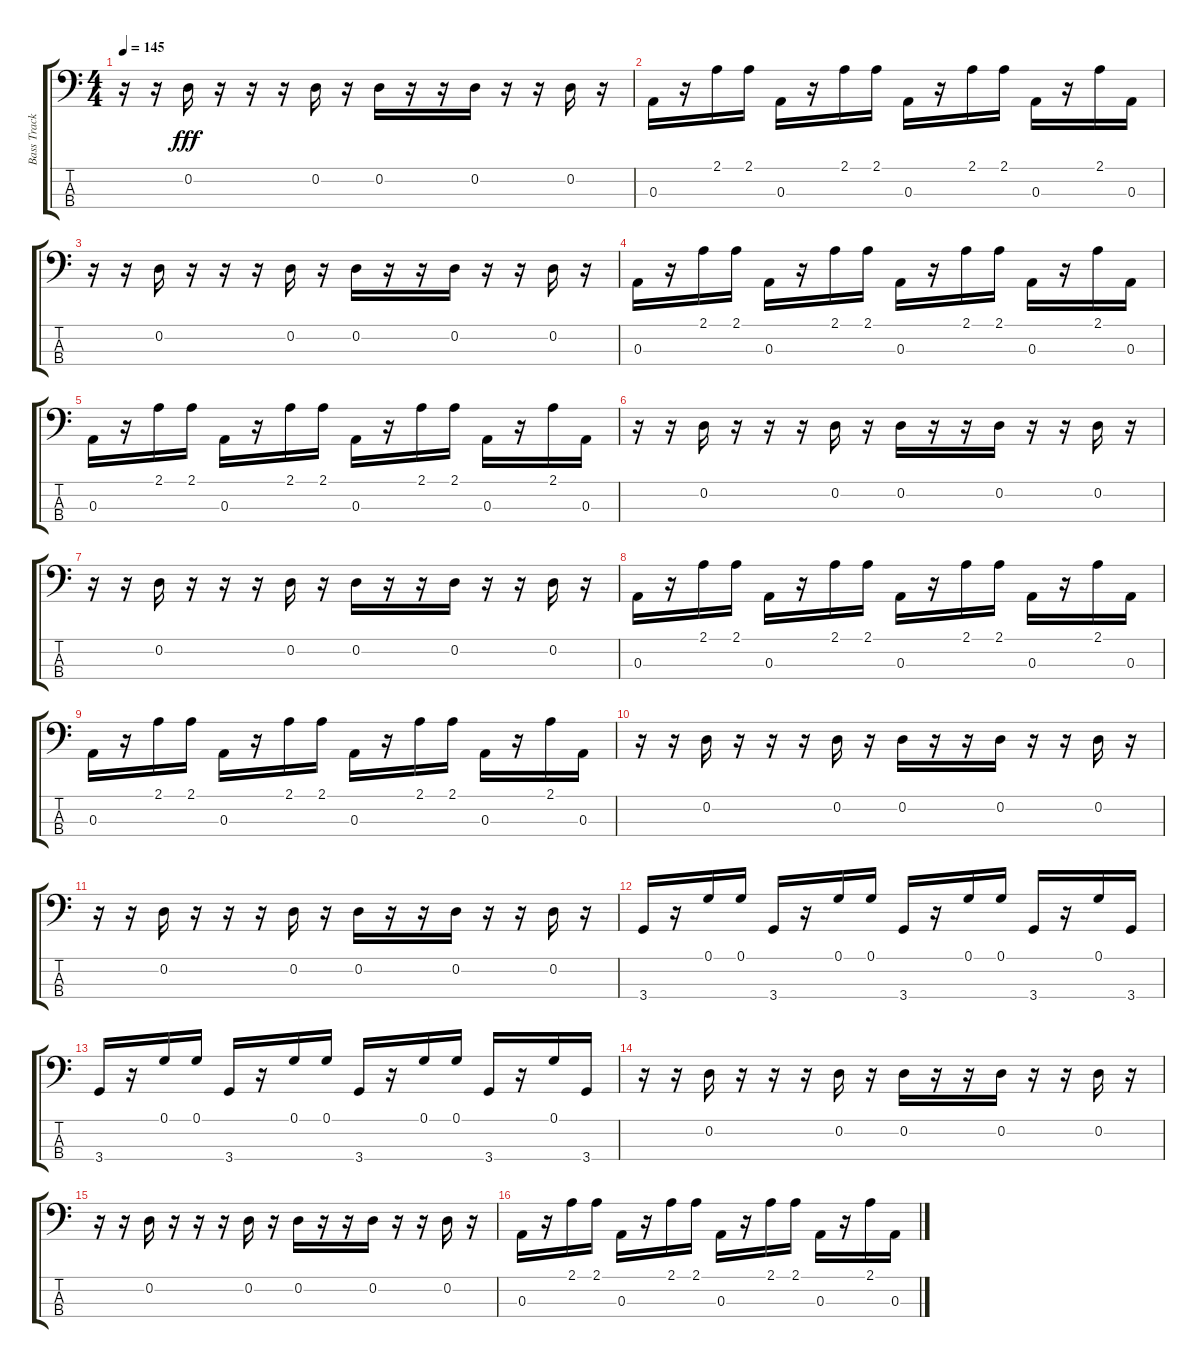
\track ("Bass Track" "Bass Track") {instrument synthbass2}
\staff {score tabs}
\tuning (G2 D2 A1 E1) {hide}
\ts (4 4)
\tempo 145
\clef f4
\ks c
r.16{dy fff instrument synthbass2} r.16 0.2.16 r.16 r.16 r.16 0.2.16 r.16 0.2.16 r.16 r.16 0.2.16 r.16 r.16 0.2.16 r.16 |
0.3.16 r.16 2.1.16 2.1.16 0.3.16 r.16 2.1.16 2.1.16 0.3.16 r.16 2.1.16 2.1.16 0.3.16 r.16 2.1.16 0.3.16 |
r.16 r.16 0.2.16 r.16 r.16 r.16 0.2.16 r.16 0.2.16 r.16 r.16 0.2.16 r.16 r.16 0.2.16 r.16 |
0.3.16 r.16 2.1.16 2.1.16 0.3.16 r.16 2.1.16 2.1.16 0.3.16 r.16 2.1.16 2.1.16 0.3.16 r.16 2.1.16 0.3.16 |
0.3.16 r.16 2.1.16 2.1.16 0.3.16 r.16 2.1.16 2.1.16 0.3.16 r.16 2.1.16 2.1.16 0.3.16 r.16 2.1.16 0.3.16 |
r.16 r.16 0.2.16 r.16 r.16 r.16 0.2.16 r.16 0.2.16 r.16 r.16 0.2.16 r.16 r.16 0.2.16 r.16 |
r.16 r.16 0.2.16 r.16 r.16 r.16 0.2.16 r.16 0.2.16 r.16 r.16 0.2.16 r.16 r.16 0.2.16 r.16 |
0.3.16 r.16 2.1.16 2.1.16 0.3.16 r.16 2.1.16 2.1.16 0.3.16 r.16 2.1.16 2.1.16 0.3.16 r.16 2.1.16 0.3.16 |
0.3.16 r.16 2.1.16 2.1.16 0.3.16 r.16 2.1.16 2.1.16 0.3.16 r.16 2.1.16 2.1.16 0.3.16 r.16 2.1.16 0.3.16 |
r.16 r.16 0.2.16 r.16 r.16 r.16 0.2.16 r.16 0.2.16 r.16 r.16 0.2.16 r.16 r.16 0.2.16 r.16 |
r.16 r.16 0.2.16 r.16 r.16 r.16 0.2.16 r.16 0.2.16 r.16 r.16 0.2.16 r.16 r.16 0.2.16 r.16 |
3.4.16 r.16 0.1.16 0.1.16 3.4.16 r.16 0.1.16 0.1.16 3.4.16 r.16 0.1.16 0.1.16 3.4.16 r.16 0.1.16 3.4.16 |
3.4.16 r.16 0.1.16 0.1.16 3.4.16 r.16 0.1.16 0.1.16 3.4.16 r.16 0.1.16 0.1.16 3.4.16 r.16 0.1.16 3.4.16 |
r.16 r.16 0.2.16 r.16 r.16 r.16 0.2.16 r.16 0.2.16 r.16 r.16 0.2.16 r.16 r.16 0.2.16 r.16 |
r.16 r.16 0.2.16 r.16 r.16 r.16 0.2.16 r.16 0.2.16 r.16 r.16 0.2.16 r.16 r.16 0.2.16 r.16 |
0.3.16 r.16 2.1.16 2.1.16 0.3.16 r.16 2.1.16 2.1.16 0.3.16 r.16 2.1.16 2.1.16 0.3.16 r.16 2.1.16 0.3.16
